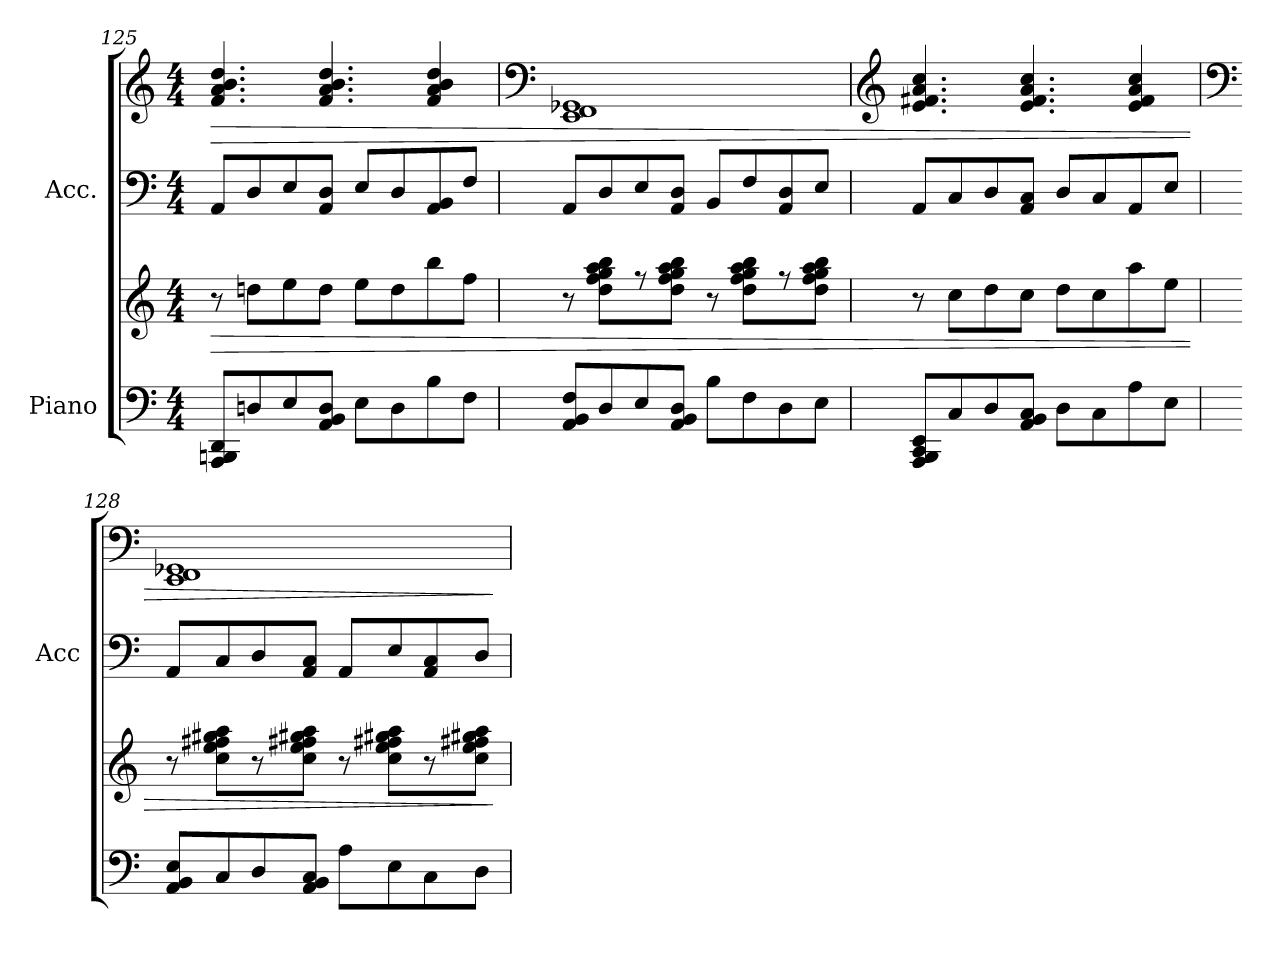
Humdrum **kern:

**kern	**kern	**dynam	**kern	**kern	**dynam
*part2	*part2	*part2	*part1	*part1	*part1
*staff4	*staff3	*staff3/4	*staff2	*staff1	*staff1/2
*I"Piano	*	*	*I"Acc.	*	*
*	*	*	*I'Acc	*	*
!!LO:LB:g=z
*clefF4	*clefG2	*	*clefF4	*clefG2	*
*k[]	*k[]	*	*k[]	*k[]	*
*M4/4	*M4/4	*	*M4/4	*M4/4	*
=125	=125	=125	=125	=125	=125
!	!	!LO:HP:b	!	!	!LO:HP:b
8AAA/ 8BBBn/ 8DD/L	8r	>	8AA/L	4.f/ 4.a/ 4.b/ 4.dd/	>
8Dn/	8ddn\L	.	8D/	.	.
8E/	8ee\	.	8E/	.	.
8AA/ 8BB/ 8D/J	8dd\J	.	8AA/ 8D/J	4.f/ 4.a/ 4.b/ 4.dd/	.
8E\L	8ee\L	.	8E/L	.	.
8D\	8dd\	.	8D/	.	.
8B\	8bb\	.	8AA/ 8BB/	4f/ 4a/ 4b/ 4dd/	.
8F\J	8ff\J	.	8F/J	.	.
=126	=126	=126	=126	=126	=126
*	*	*	*	*clefF4	*
8AA/ 8BB/ 8F/L	8r	.	8AA/L	1EE 1FF 1GG-X	.
8D/	8dd\ 8ff\ 8gg\ 8aa\ 8bb\L	.	8D/	.	.
8E/	8r	.	8E/	.	.
8AA/ 8BB/ 8D/J	8dd\ 8ff\ 8gg\ 8aa\ 8bb\J	.	8AA/ 8D/J	.	.
8B\L	8r	.	8BB/L	.	.
8F\	8dd\ 8ff\ 8gg\ 8aa\ 8bb\L	.	8F/	.	.
8D\	8r	.	8AA/ 8D/	.	.
8E\J	8dd\ 8ff\ 8gg\ 8aa\ 8bb\J	.	8E/J	.	.
=127	=127	=127	=127	=127	=127
*	*	*	*	*clefG2	*
8AAA/ 8BBB/ 8CC/ 8EE/L	8r	.	8AA/L	4.e/ 4.f#X/ 4.a/ 4.cc/	.
8C/	8cc\L	.	8C/	.	.
8D/	8dd\	.	8D/	.	.
8AA/ 8BB/ 8C/J	8cc\J	.	8AA/ 8C/J	4.e/ 4.f#/ 4.a/ 4.cc/	.
8D\L	8dd\L	.	8D/L	.	.
8C\	8cc\	.	8C/	.	.
8A\	8aa\	.	8AA/	4e/ 4f#/ 4a/ 4cc/	.
8E\J	8ee\J	.	8E/J	.	.
=128	=128	=128	=128	=128	=128
*	*	*	*	*clefF4	*
8AA/ 8BB/ 8E/L	8r	.	8AA/L	1EE 1FF 1GG-X	.
8C/	8cc\ 8ee\ 8ff#X\ 8gg#X\ 8aa\L	.	8C/	.	.
8D/	8r	.	8D/	.	.
8AA/ 8BB/ 8C/J	8cc\ 8ee\ 8ff#X\ 8gg#X\ 8aa\J	.	8AA/ 8C/J	.	.
8A\L	8r	.	8AA/L	.	.
8E\	8cc\ 8ee\ 8ff#X\ 8gg#X\ 8aa\L	.	8E/	.	.
8C\	8r	.	8AA/ 8C/	.	.
8D\J	8cc\ 8ee\ 8ff#X\ 8gg#X\ 8aa\J	.	8D/J	.	.
.	.	]	.	.	]
=	=	=	=	=	=
*-	*-	*-	*-	*-	*-
